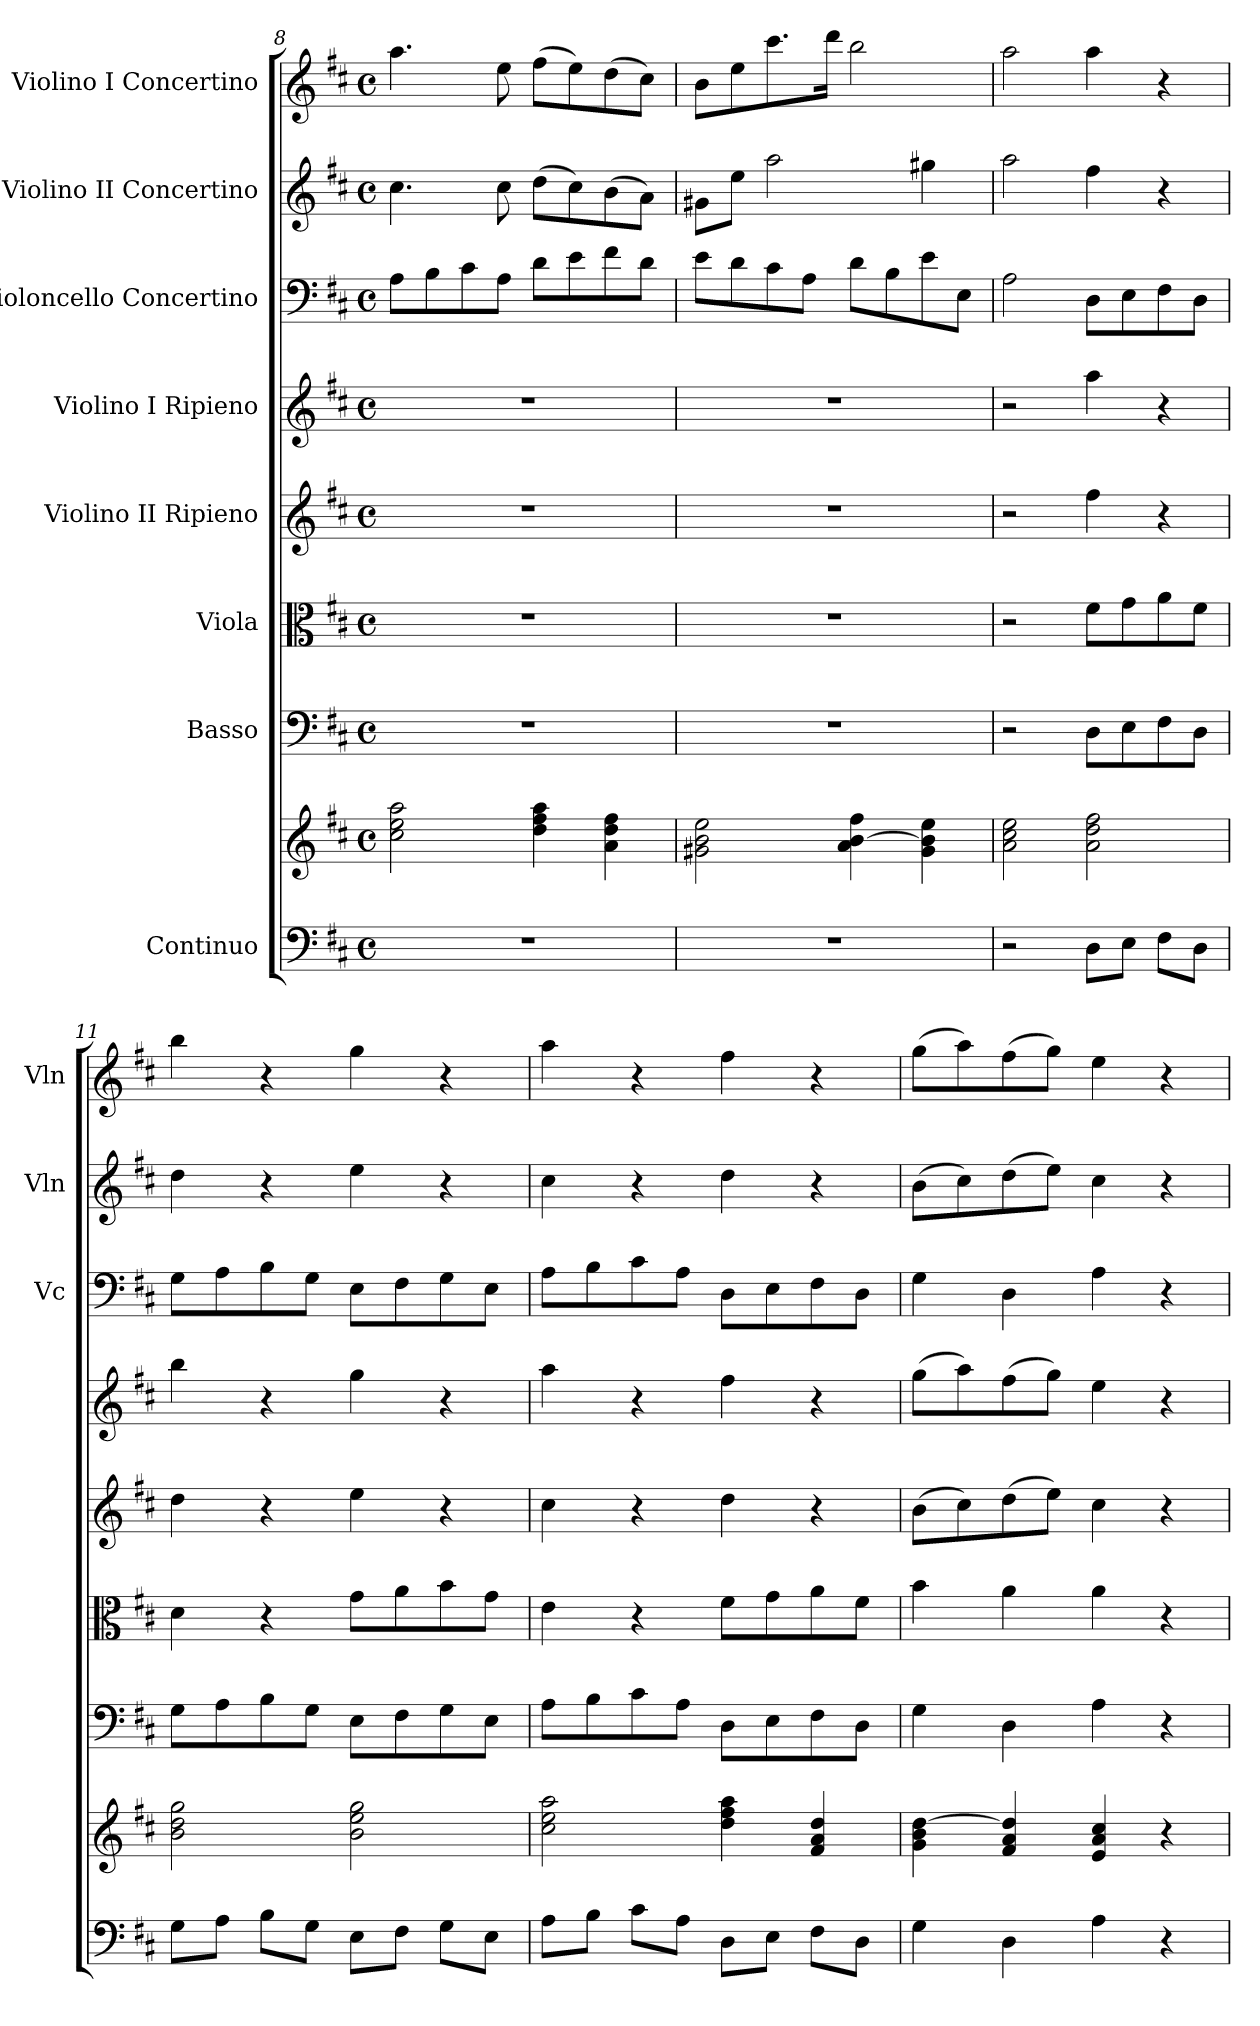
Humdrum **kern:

**kern	**kern	**kern	**kern	**kern	**kern	**kern	**kern	**kern
*part8	*part8	*part7	*part6	*part5	*part4	*part3	*part2	*part1
*staff9	*staff8	*staff7	*staff6	*staff5	*staff4	*staff3	*staff2	*staff1
*I"Continuo	*	*I"Basso	*I"Viola	*I"Violino II Ripieno	*I"Violino I Ripieno	*I"Violoncello Concertino	*I"Violino II Concertino	*I"Violino I Concertino
*	*	*	*	*	*	*I'Vc	*I'Vln	*I'Vln
*clefF4	*clefG2	*clefF4	*clefC3	*clefG2	*clefG2	*clefF4	*clefG2	*clefG2
*k[f#c#]	*k[f#c#]	*k[f#c#]	*k[f#c#]	*k[f#c#]	*k[f#c#]	*k[f#c#]	*k[f#c#]	*k[f#c#]
*M4/4	*M4/4	*M4/4	*M4/4	*M4/4	*M4/4	*M4/4	*M4/4	*M4/4
*met(c)	*met(c)	*met(c)	*met(c)	*met(c)	*met(c)	*met(c)	*met(c)	*met(c)
=8	=8	=8	=8	=8	=8	=8	=8	=8
1r	2cc#\ 2ee\ 2aa\	1r	1r	1r	1r	8A\L	4.cc#\	4.aa\
.	.	.	.	.	.	8B\	.	.
.	.	.	.	.	.	8c#\	.	.
.	.	.	.	.	.	8A\J	8cc#\	8ee\
.	4dd\ 4ff#\ 4aa\	.	.	.	.	8d\L	(>8dd\L	(>8ff#\L
.	.	.	.	.	.	8e\	8cc#\)	8ee\)
.	4a\ 4dd\ 4ff#\	.	.	.	.	8f#\	(>8b\	(>8dd\
.	.	.	.	.	.	8d\J	8a\J)	8cc#\J)
=9	=9	=9	=9	=9	=9	=9	=9	=9
1r	2g#X\ 2b\ 2ee\	1r	1r	1r	1r	8e\L	8g#X\L	8b\L
.	.	.	.	.	.	8d\	8ee\J	8ee\
.	.	.	.	.	.	8c#\	2aa\	8.ccc#\
.	.	.	.	.	.	8A\J	.	.
.	.	.	.	.	.	.	.	16ddd\Jk
.	4a\ [4b\ 4ff#\	.	.	.	.	8d\L	.	2bb\
.	.	.	.	.	.	8B\	.	.
.	4g#\ 4b\] 4ee\	.	.	.	.	8e\	4gg#X\	.
.	.	.	.	.	.	8E\J	.	.
=10	=10	=10	=10	=10	=10	=10	=10	=10
2r	2a\ 2cc#\ 2ee\	2r	2r	2r	2r	2A\	2aa\	2aa\
8D\L	2a\ 2dd\ 2ff#\	8D\L	8f#\L	4ff#\	4aa\	8D\L	4ff#\	4aa\
8E\J	.	8E\	8g\	.	.	8E\	.	.
8F#\L	.	8F#\	8a\	4r	4r	8F#\	4r	4r
8D\J	.	8D\J	8f#\J	.	.	8D\J	.	.
=11	=11	=11	=11	=11	=11	=11	=11	=11
8G\L	2b\ 2dd\ 2gg\	8G\L	4d\	4dd\	4bb\	8G\L	4dd\	4bb\
8A\J	.	8A\	.	.	.	8A\	.	.
8B\L	.	8B\	4r	4r	4r	8B\	4r	4r
8G\J	.	8G\J	.	.	.	8G\J	.	.
8E\L	2b\ 2ee\ 2gg\	8E\L	8g\L	4ee\	4gg\	8E\L	4ee\	4gg\
8F#\J	.	8F#\	8a\	.	.	8F#\	.	.
8G\L	.	8G\	8b\	4r	4r	8G\	4r	4r
8E\J	.	8E\J	8g\J	.	.	8E\J	.	.
=12	=12	=12	=12	=12	=12	=12	=12	=12
8A\L	2cc#\ 2ee\ 2aa\	8A\L	4e\	4cc#\	4aa\	8A\L	4cc#\	4aa\
8B\J	.	8B\	.	.	.	8B\	.	.
8c#\L	.	8c#\	4r	4r	4r	8c#\	4r	4r
8A\J	.	8A\J	.	.	.	8A\J	.	.
8D\L	4dd\ 4ff#\ 4aa\	8D\L	8f#\L	4dd\	4ff#\	8D\L	4dd\	4ff#\
8E\J	.	8E\	8g\	.	.	8E\	.	.
8F#\L	4f#/ 4a/ 4dd/	8F#\	8a\	4r	4r	8F#\	4r	4r
8D\J	.	8D\J	8f#\J	.	.	8D\J	.	.
!!LO:PB:g=z
=13	=13	=13	=13	=13	=13	=13	=13	=13
4G\	4g\ 4b\ [4dd\	4G\	4b\	(>8b\L	(>8gg\L	4G\	(>8b\L	(>8gg\L
.	.	.	.	8cc#\)	8aa\)	.	8cc#\)	8aa\)
4D\	4f#/ 4a/ 4dd/]	4D\	4a\	(>8dd\	(>8ff#\	4D\	(>8dd\	(>8ff#\
.	.	.	.	8ee\J)	8gg\J)	.	8ee\J)	8gg\J)
4A\	4e/ 4a/ 4cc#/	4A\	4a\	4cc#\	4ee\	4A\	4cc#\	4ee\
4r	4r	4r	4r	4r	4r	4r	4r	4r
=	=	=	=	=	=	=	=	=
*-	*-	*-	*-	*-	*-	*-	*-	*-
